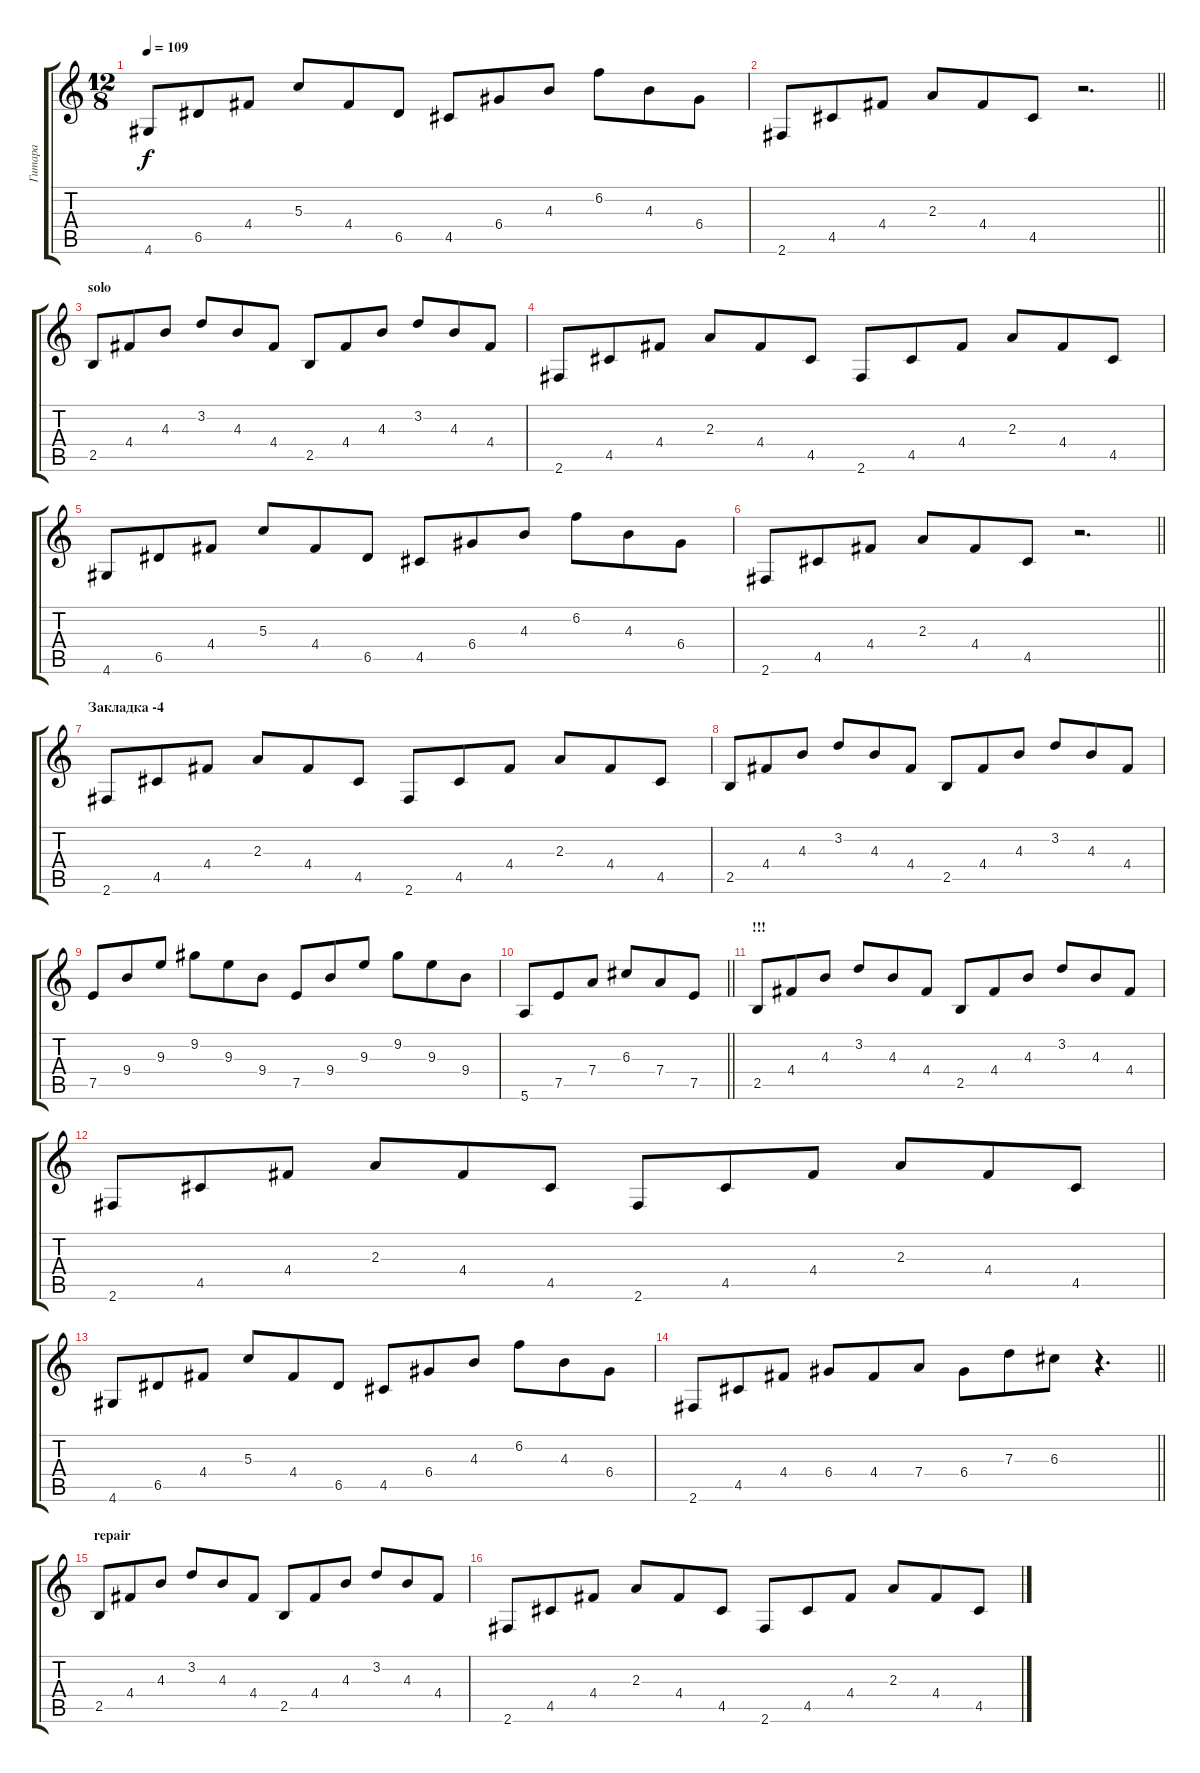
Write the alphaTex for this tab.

\track ("Гитара" "Гитара") {instrument acousticguitarsteel}
\staff {score tabs}
\tuning (E4 B3 G3 D3 A2 E2) {hide}
\ts (12 8)
\tempo 109
\clef g2
\ks c
4.6.8{dy f} 6.5.8 4.4.8 5.3.8 4.4.8 6.5.8 4.5.8 6.4.8 4.3.8 6.2.8 4.3.8 6.4.8 |
\barLineRight lightlight
2.6.8 4.5.8 4.4.8 2.3.8 4.4.8 4.5.8 r.2{d} |
\section ("" "solo")
2.5.8 4.4.8 4.3.8 3.2.8 4.3.8 4.4.8 2.5.8 4.4.8 4.3.8 3.2.8 4.3.8 4.4.8 |
2.6.8 4.5.8 4.4.8 2.3.8 4.4.8 4.5.8 2.6.8 4.5.8 4.4.8 2.3.8 4.4.8 4.5.8 |
4.6.8 6.5.8 4.4.8 5.3.8 4.4.8 6.5.8 4.5.8 6.4.8 4.3.8 6.2.8 4.3.8 6.4.8 |
\barLineRight lightlight
2.6.8 4.5.8 4.4.8 2.3.8 4.4.8 4.5.8 r.2{d} |
\section ("" "Закладка -4")
2.6.8 4.5.8 4.4.8 2.3.8 4.4.8 4.5.8 2.6.8 4.5.8 4.4.8 2.3.8 4.4.8 4.5.8 |
2.5.8 4.4.8 4.3.8 3.2.8 4.3.8 4.4.8 2.5.8 4.4.8 4.3.8 3.2.8 4.3.8 4.4.8 |
7.5.8 9.4.8 9.3.8 9.2.8 9.3.8 9.4.8 7.5.8 9.4.8 9.3.8 9.2.8 9.3.8 9.4.8 |
\barLineRight lightlight
5.6.8 7.5.8 7.4.8 6.3.8 7.4.8 7.5.8 |
\section ("" "!!!")
2.5.8 4.4.8 4.3.8 3.2.8 4.3.8 4.4.8 2.5.8 4.4.8 4.3.8 3.2.8 4.3.8 4.4.8 |
2.6.8 4.5.8 4.4.8 2.3.8 4.4.8 4.5.8 2.6.8 4.5.8 4.4.8 2.3.8 4.4.8 4.5.8 |
4.6.8 6.5.8 4.4.8 5.3.8 4.4.8 6.5.8 4.5.8 6.4.8 4.3.8 6.2.8 4.3.8 6.4.8 |
\barLineRight lightlight
2.6.8 4.5.8 4.4.8 6.4.8 4.4.8 7.4.8 6.4.8 7.3.8 6.3.8 r.4{d} |
\section ("" "repair")
2.5.8 4.4.8 4.3.8 3.2.8 4.3.8 4.4.8 2.5.8 4.4.8 4.3.8 3.2.8 4.3.8 4.4.8 |
2.6.8 4.5.8 4.4.8 2.3.8 4.4.8 4.5.8 2.6.8 4.5.8 4.4.8 2.3.8 4.4.8 4.5.8
